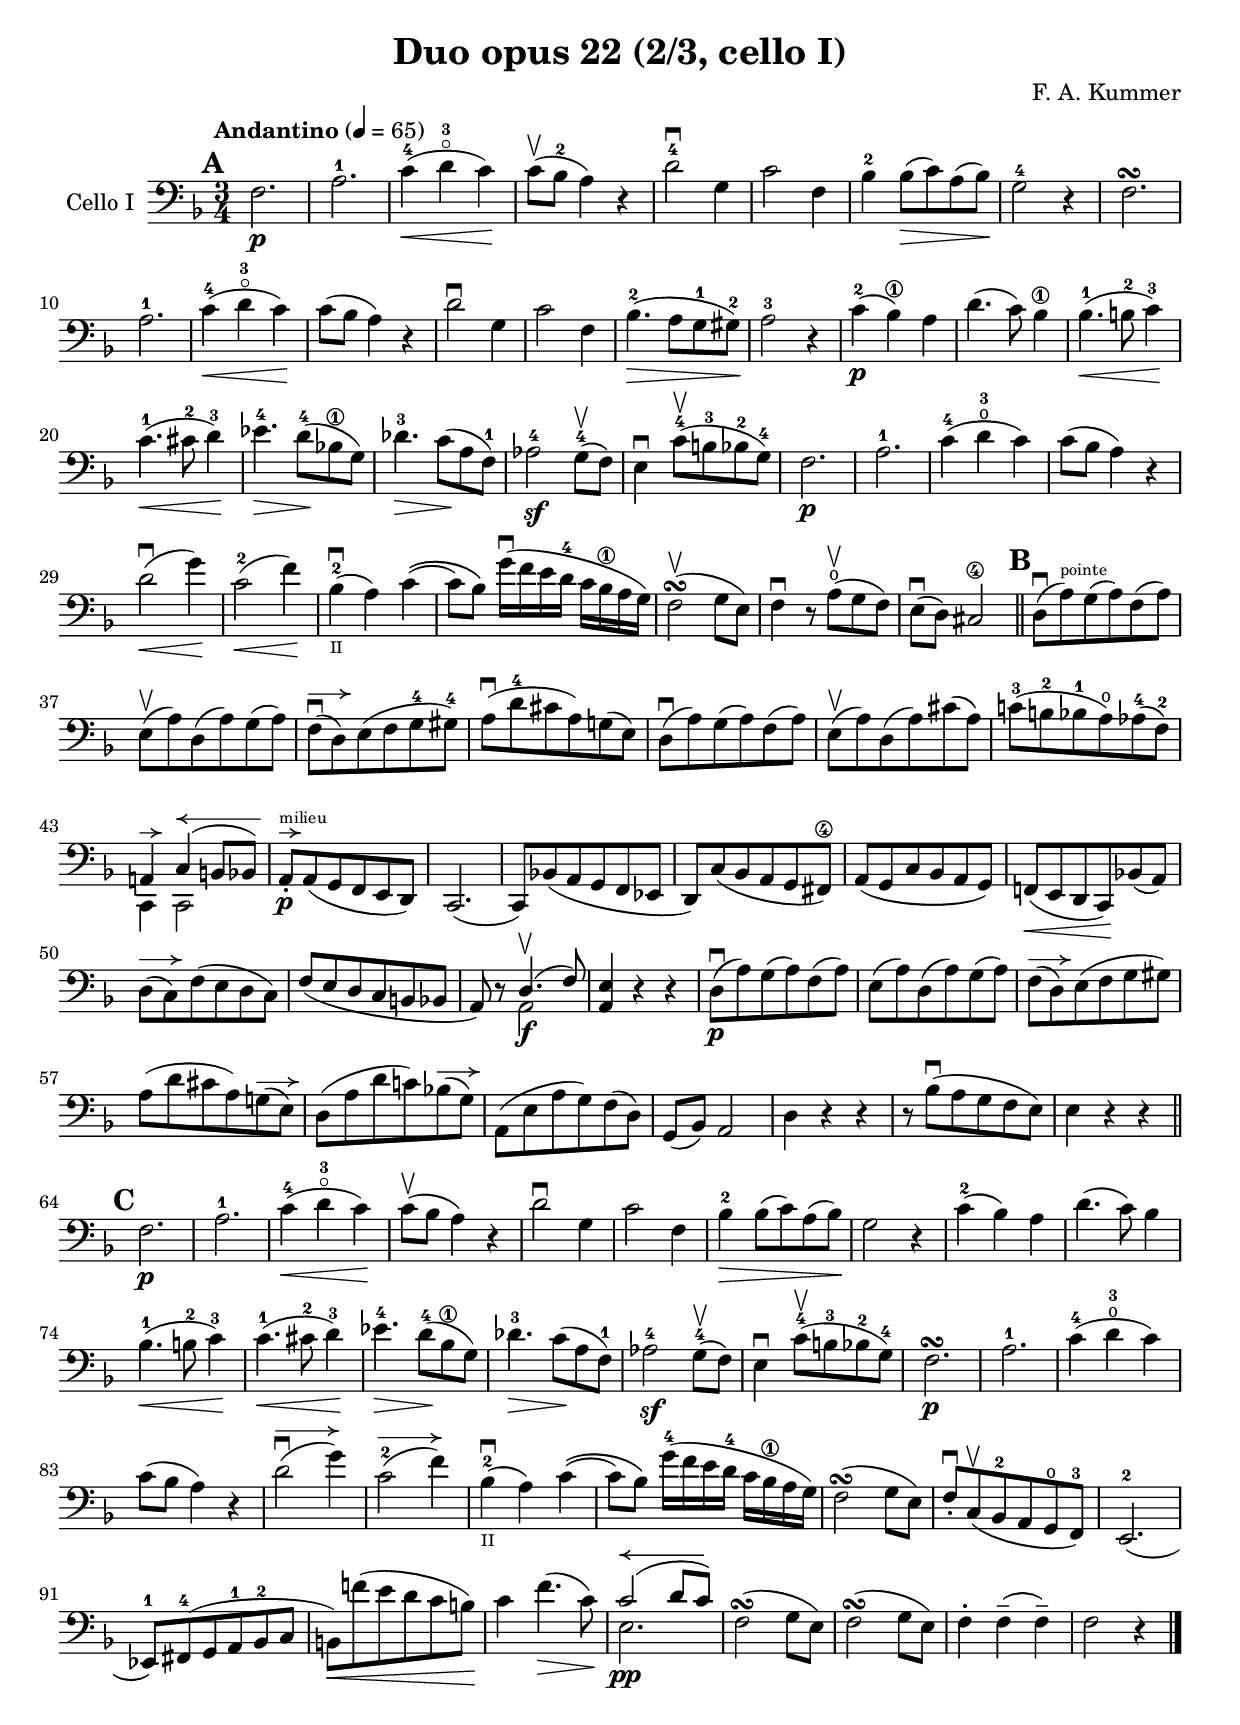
#(set-global-staff-size 20)

\version "2.18.2"

\header {
  title    = "Duo opus 22 (2/3, cello I)"
  composer = "F. A. Kummer"
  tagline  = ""
}

\language "italiano"

\paper {
  page-count = #1
}

allongerTrois = \markup {
  \center-column {
    \combine
    \draw-line #'(-6 . 0)
    \arrow-head #X #RIGHT ##f
  }
}

allongerDeux = \markup {
  \center-column {
    \combine
    \draw-line #'(-4 . 0)
    \arrow-head #X #RIGHT ##f
  }
}

allongerUne = \markup {
  \center-column {
    \combine
    \draw-line #'(-2 . 0)
    \arrow-head #X #RIGHT ##f
  }
}

allongerAppuyer = \markup {
  \center-column {
    \combine
    \override #'(thickness . 3)
    \draw-line #'(-2 . 0)
    \arrow-head #X #RIGHT ##f
%    \hspace #-1
  }
}

retenir = \markup {
  \center-column {
    \concat {
      \arrow-head #X #LEFT ##f
      \hspace #-1
      \draw-line #'(-4 . 0)
    }
  }
}

retenirQuatre = \markup {
  \center-column {
    \concat {
      \arrow-head #X #LEFT ##f
      \hspace #-1
      \draw-line #'(-8 . 0)
    }
  }
}

retenirAppuyer = \markup {
  \center-column {
    \concat {
      \arrow-head #X #LEFT ##f
      \hspace #-1
      \override #'(thickness . 3)
      \draw-line #'(-4 . 0)
    }
  }
}

extup = \markup {
  \center-column {
    \arrow-head #Y #UP ##t
  }
}

extdown = \markup {
  \center-column {
    \arrow-head #Y #DOWN ##t
  }
}

% extover = \markup {
%   \center-column {
%     \beam #0.75 #0 #0.75
%   }
% }

\score {
  \new Staff
  \with {instrumentName = #"Cello I"}
  {
    \override Hairpin.to-barline = ##f
    \tempo "Andantino" 4 = 65
    \time 3/4
    \key fa \major
    \clef bass

    \mark \default
    fa2.\p                                                             % 1
    la2.-1                                                             % 2
    do'4-4\<(re'4-3\flageolet do'4)\!                                  % 3
    do'8\upbow(sib8-2 la4) r4                                          % 4
    re'2-4\downbow sol4                                                % 5
    do'2 fa4                                                           % 6
    sib4-2 sib8\>(do'8) la8(sib8)\!                                    % 7
    sol2-4 r4                                                          % 8
    fa2.\turn                                                          % 9
    la2.-1                                                             % 10
    do'4-4\<(re'4-3\flageolet do'4)\!                                  % 11
    do'8(sib8 la4) r4                                                  % 12
    re'2\downbow sol4                                                  % 13
    do'2 fa4                                                           % 14
    sib4.-2\>(la8 sol8-1 sold8-2)\!                                    % 15
    la2-3 r4                                                           % 16
    do'4-2\p(sib4\1) la4                                               % 17
    re'4.(do'8) sib4\1                                                 % 18
    sib4.-1\<(si8-2 do'4-3)\!                                          % 19
    do'4.-1\<(dod'8-2 re'4-3)\!                                        % 20
    mib'4.-4\> re'8-4\!(sib!8\1 sol8)                                  % 21
    reb'4.-3\> do'8\!(la8 fa8-1)                                       % 22
    lab2-4\sf sol8-4\upbow(fa8)                                        % 23
    mi4\downbow do'8-4\upbow(si8-3 sib8-2 sol8-4)                      % 24
    fa2.\p                                                             % 25
    la2.-1                                                             % 26
    do'4-4(re'4-3\open do'4)                                           % 27
    do'8(sib8 la4) r4                                                  % 28
    re'2\downbow\<(sol'4)\!                                            % 29
    do'2-2\<(fa'4)\!                                                   % 30
    sib4-2_\markup{\teeny II}\downbow(la4) do'4\((                     % 31
    do'8) sib8\) sol'16\downbow(fa'16 mi'16 re'16-4 do'16
    sib16\1 la16 sol16)                                                % 32
    fa2\upbow\turn(sol8 mi8)                                           % 33
    fa4\downbow r8 la8\open\upbow(sol8 fa8)                            % 34
    mi8\downbow(re8) dod2\4                                            % 35
    \bar "||"
    \mark \default
    re8\downbow(la8)^\markup{\teeny "pointe"}
    sol8(la8) fa8(la8)                                                 % 36
    mi8\upbow(la8) re8(la8) sol8(la8)                                  % 37
    fa8\downbow^\allongerDeux(re8) mi8(fa8 sol8-4 sold8-4)             % 38
    la8\downbow(re'8-4 dod'8 la8) sol!8(mi8)                           % 39
    re8\downbow(la8) sol8(la8) fa8(la8)                                % 40
    mi8\upbow(la8) re8(la8) dod'8(la8)                                 % 41
    do'!8-3(si!8-2 sib8-1 la8\open) lab8-4(fa8-2)                      % 42
    <<{la,!4^\allongerUne do4^\retenirQuatre(si,!8 sib,8)} \\
      {do,4 do,2}>>                                                    % 43
    la,8-.\p^\allongerUne^\markup{\teeny "milieu"}
    la,8(sol,8 fa,8 mi,8 re,8)                                         % 44
    do,2.(                                                             % 45
    do,8) sib,!8(la,8 sol,8 fa,8 mib,8                                 % 46
    re,8) do8(sib,8 la,8 sol,8 fad,8\4)                                % 47
    la,8(sol,8 do8 sib,8 la,8 sol,8)                                   % 48
    fa,!8\<(mi,8 re,8 do,8)\! sib,!8(la,8)                             % 49
    re8^\allongerDeux(do8) fa8(mi8 re8 do8)                            % 50
    fa8(mi8 re8 do8 si,8 sib,!8                                        % 51
    la,8) r8 <<{re4.\upbow(fa8)} \\ {la,2\f}>>                         % 52
    <<la,4 mi4>> r4 r4                                                 % 53
    re8\downbow\p(la8) sol8(la8) fa8(la8)                              % 54
    mi8(la8) re8(la8) sol8(la8)                                        % 55
    fa8^\allongerDeux(re8) mi8(fa8 sol8 sold8)                         % 56
    la8(re'8 dod'8 la8) sol!8^\allongerDeux(mi8)                       % 57
    re8(la8 re'8 do'!8) sib!8^\allongerDeux(sol8)                      % 58
    la,8(mi8 la8 sol8) fa8(re8)                                        % 59
    sol,8(sib,8) la,2                                                  % 60
    re4 r4 r4                                                          % 61
    r8 sib8\downbow(la8 sol8 fa8 mi8)                                  % 62
    mi4 r4 r4                                                          % 63
    \bar "||"
    \mark \default
    fa2.\p                                                             % 64
    la2.-1                                                             % 65
    do'4-4\<(re'4-3\flageolet do'4)\!                                  % 66
    do'8\upbow(sib8 la4) r4                                            % 67
    re'2\downbow sol4                                                  % 68
    do'2 fa4                                                           % 69
    sib4-2\> sib8(do'8) la8(sib8)\!                                    % 70
    sol2 r4                                                            % 71
    do'4-2(sib4) la4                                                   % 72
    re'4.(do'8) sib4                                                   % 73
    sib4.-1\<(si8-2 do'4-3)\!                                          % 74
    do'4.-1\<(dod'8-2 re'4-3)\!                                        % 75
    mib'4.-4\> re'8-4\!(sib8 \1 sol8)                                  % 76
    reb'4.-3\> do'8\!(la8 fa8-1)                                       % 77
    lab2-4\sf sol8-4\upbow(fa8)                                        % 78
    mi4\downbow do'8-4\upbow(si!8-3 sib8-2 sol8-4)                     % 79
    fa2.\p\turn                                                        % 80
    la2.-1                                                             % 81
    do'4-4(re'4-3\open do'4)                                           % 82
    do'8(sib8 la4) r4                                                  % 83
    re'2\downbow^\allongerTrois(sol'4)                                 % 84
    do'2-2^\allongerTrois(fa'4)                                        % 85
    sib4-2_\markup{\teeny II}\downbow(la4) do'4\((                     % 86
                          do'8) sib8\)
    sol'16-4(fa'16 mi'16 re'16-4 do'16 sib16\1 la16 sol16)             % 87
    fa2\turn(sol8 mi8)                                                 % 88
    fa8-.\downbow do8\upbow(sib,8-2 la,8 sol,8\open fa,8-3)            % 89
    mi,2.-2(                                                           % 90
    mib,8-1) fad,8-4(sol,8 la,8-1 sib,8-2 do8                          % 91
    si,!8)\<fa'!8(mi'8 re'8 do'8 si8)\!                                % 92
    do'4 fa'4.\>(do'8)\!                                               % 93
    <<{do'2^\retenirQuatre(re'8 do'8)}\\{mi2.\pp}>>                    % 94
    fa2\turn(sol8 mi8)                                                 % 95
    fa2\turn(sol8 mi8)                                                 % 96
    fa4-. fa4--(fa4--)                                                 % 97
    fa2 r4                                                             % 98
    \bar "|."
  }
}
